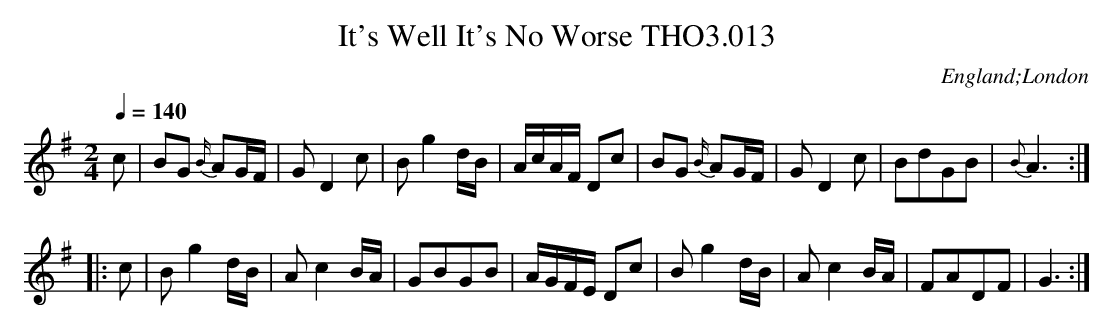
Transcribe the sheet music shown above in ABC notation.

X:1
T:It's Well It's No Worse THO3.013
O:England;London
M:2/4
L:1/8
Q:1/4=140
K:G
c|BG {B/}AG/F/|G D2 c|B g2 d/B/|A/c/A/F/ Dc|\
BG {B/}AG/F/|G D2 c|BdGB|{B}A3:|
|:c|B g2 d/B/|A c2 B/A/|GBGB|A/G/F/E/ Dc|\
B g2 d/B/|A c2 B/A/|FADF|G3:|
